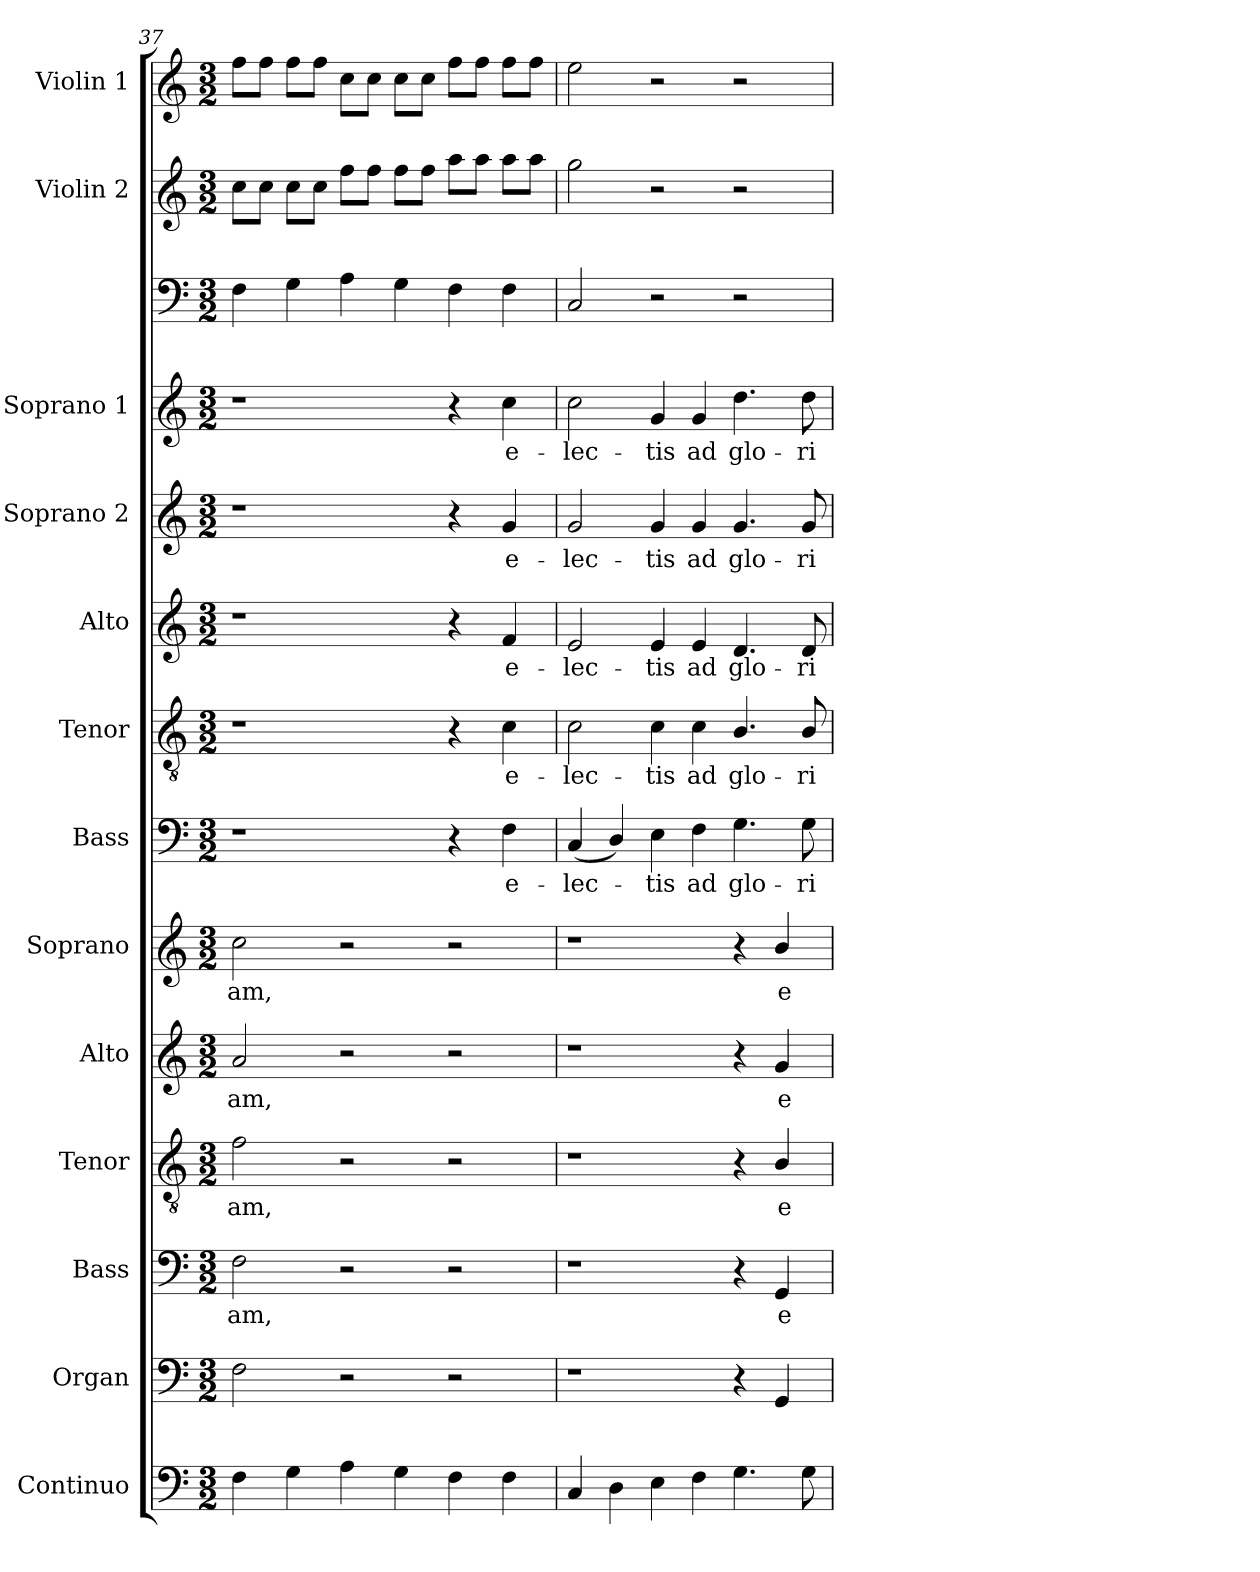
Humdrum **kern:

**kern	**kern	**kern	**text	**kern	**text	**kern	**text	**kern	**text	**kern	**text	**kern	**text	**kern	**text	**kern	**text	**kern	**text	**kern	**kern	**kern
*part14	*part13	*part12	*part12	*part11	*part11	*part10	*part10	*part9	*part9	*part8	*part8	*part7	*part7	*part6	*part6	*part5	*part5	*part4	*part4	*part3	*part2	*part1
*staff14	*staff13	*staff12	*staff12	*staff11	*staff11	*staff10	*staff10	*staff9	*staff9	*staff8	*staff8	*staff7	*staff7	*staff6	*staff6	*staff5	*staff5	*staff4	*staff4	*staff3	*staff2	*staff1
*I"Continuo	*I"Organ	*I"Bass	*	*I"Tenor	*	*I"Alto	*	*I"Soprano	*	*I"Bass	*	*I"Tenor	*	*I"Alto	*	*I"Soprano 2	*	*I"Soprano 1	*	*I""Acc. to violins"	*I"Violin 2	*I"Violin 1
*I'Cont.	*I'Org.	*I'B.	*	*I'T.	*	*I'A.	*	*I'S.	*	*I'B.	*	*I'T.	*	*I'A.	*	*I'S2.	*	*I'S1.	*	*I'Ac to violins.	*I'Vln. 2	*I'Vln. 1
*clefF4	*clefF4	*clefF4	*	*clefGv2	*	*clefG2	*	*clefG2	*	*clefF4	*	*clefGv2	*	*clefG2	*	*clefG2	*	*clefG2	*	*clefF4	*clefG2	*clefG2
*	*	*	*	*ITrd7c12	*	*	*	*	*	*	*	*ITrd7c12	*	*	*	*	*	*	*	*	*	*
*k[]	*k[]	*k[]	*	*k[]	*	*k[]	*	*k[]	*	*k[]	*	*k[]	*	*k[]	*	*k[]	*	*k[]	*	*k[]	*k[]	*k[]
*C:	*C:	*C:	*	*C:	*	*C:	*	*C:	*	*C:	*	*C:	*	*C:	*	*C:	*	*C:	*	*C:	*C:	*C:
*M3/2	*M3/2	*M3/2	*	*M3/2	*	*M3/2	*	*M3/2	*	*M3/2	*	*M3/2	*	*M3/2	*	*M3/2	*	*M3/2	*	*M3/2	*M3/2	*M3/2
=37	=37	=37	=37	=37	=37	=37	=37	=37	=37	=37	=37	=37	=37	=37	=37	=37	=37	=37	=37	=37	=37	=37
!	!	!	!LO:LY:b:color=#000000	!	!	!	!	!	!	!	!	!	!	!	!	!	!	!	!	!	!	!
!	!	!	!	!	!LO:LY:b:color=#000000	!	!	!	!	!	!	!	!	!	!	!	!	!	!	!	!	!
!	!	!	!	!	!	!	!LO:LY:b:color=#000000	!	!	!	!	!	!	!	!	!	!	!	!	!	!	!
!	!	!	!	!	!	!	!	!	!LO:LY:b:color=#000000	!	!	!	!	!	!	!	!	!	!	!	!	!
4Fi\	2Fi\	2Fi\	-am,	2Fi\	-am,	2ai/	-am,	2cci\	-am,	1r	.	1r	.	1r	.	1r	.	1r	.	4Fi\	8cci\L	8ffi\L
.	.	.	.	.	.	.	.	.	.	.	.	.	.	.	.	.	.	.	.	.	8cci\J	8ffi\J
4Gi\	.	.	.	.	.	.	.	.	.	.	.	.	.	.	.	.	.	.	.	4Gi\	8cci\L	8ffi\L
.	.	.	.	.	.	.	.	.	.	.	.	.	.	.	.	.	.	.	.	.	8cci\J	8ffi\J
4Ai\	2r	2r	.	2r	.	2r	.	2r	.	.	.	.	.	.	.	.	.	.	.	4Ai\	8ffi\L	8cci\L
.	.	.	.	.	.	.	.	.	.	.	.	.	.	.	.	.	.	.	.	.	8ffi\J	8cci\J
4Gi\	.	.	.	.	.	.	.	.	.	.	.	.	.	.	.	.	.	.	.	4Gi\	8ffi\L	8cci\L
.	.	.	.	.	.	.	.	.	.	.	.	.	.	.	.	.	.	.	.	.	8ffi\J	8cci\J
4Fi\	2r	2r	.	2r	.	2r	.	2r	.	4r	.	4r	.	4r	.	4r	.	4r	.	4Fi\	8aai\L	8ffi\L
.	.	.	.	.	.	.	.	.	.	.	.	.	.	.	.	.	.	.	.	.	8aai\J	8ffi\J
!	!	!	!	!	!	!	!	!	!	!	!LO:LY:b:color=#000000	!	!	!	!	!	!	!	!	!	!	!
!	!	!	!	!	!	!	!	!	!	!	!	!	!LO:LY:b:color=#000000	!	!	!	!	!	!	!	!	!
!	!	!	!	!	!	!	!	!	!	!	!	!	!	!	!LO:LY:b:color=#000000	!	!	!	!	!	!	!
!	!	!	!	!	!	!	!	!	!	!	!	!	!	!	!	!	!LO:LY:b:color=#000000	!	!	!	!	!
!	!	!	!	!	!	!	!	!	!	!	!	!	!	!	!	!	!	!	!LO:LY:b:color=#000000	!	!	!
4Fi\	.	.	.	.	.	.	.	.	.	4Fi\	e-	4Ci\	e-	4fi/	e-	4gi/	e-	4cci\	e-	4Fi\	8aai\L	8ffi\L
.	.	.	.	.	.	.	.	.	.	.	.	.	.	.	.	.	.	.	.	.	8aai\J	8ffi\J
=38	=38	=38	=38	=38	=38	=38	=38	=38	=38	=38	=38	=38	=38	=38	=38	=38	=38	=38	=38	=38	=38	=38
!	!	!	!	!	!	!	!	!	!	!	!LO:LY:b:color=#000000	!	!	!	!	!	!	!	!	!	!	!
!	!	!	!	!	!	!	!	!	!	!	!	!	!LO:LY:b:color=#000000	!	!	!	!	!	!	!	!	!
!	!	!	!	!	!	!	!	!	!	!	!	!	!	!	!LO:LY:b:color=#000000	!	!	!	!	!	!	!
!	!	!	!	!	!	!	!	!	!	!	!	!	!	!	!	!	!LO:LY:b:color=#000000	!	!	!	!	!
!	!	!	!	!	!	!	!	!	!	!	!	!	!	!	!	!	!	!	!LO:LY:b:color=#000000	!	!	!
4Ci/	1r	1r	.	1r	.	1r	.	1r	.	(4Ci/	-lec-	2Ci\	-lec-	2ei/	-lec-	2gi/	-lec-	2cci\	-lec-	2Ci/	2ggi\	2eei\
4Di\	.	.	.	.	.	.	.	.	.	4Di/)	.	.	.	.	.	.	.	.	.	.	.	.
!	!	!	!	!	!	!	!	!	!	!	!LO:LY:b:color=#000000	!	!	!	!	!	!	!	!	!	!	!
!	!	!	!	!	!	!	!	!	!	!	!	!	!LO:LY:b:color=#000000	!	!	!	!	!	!	!	!	!
!	!	!	!	!	!	!	!	!	!	!	!	!	!	!	!LO:LY:b:color=#000000	!	!	!	!	!	!	!
!	!	!	!	!	!	!	!	!	!	!	!	!	!	!	!	!	!LO:LY:b:color=#000000	!	!	!	!	!
!	!	!	!	!	!	!	!	!	!	!	!	!	!	!	!	!	!	!	!LO:LY:b:color=#000000	!	!	!
4Ei\	.	.	.	.	.	.	.	.	.	4Ei\	-tis	4Ci\	-tis	4ei/	-tis	4gi/	-tis	4gi/	-tis	2r	2r	2r
!	!	!	!	!	!	!	!	!	!	!	!LO:LY:b:color=#000000	!	!	!	!	!	!	!	!	!	!	!
!	!	!	!	!	!	!	!	!	!	!	!	!	!LO:LY:b:color=#000000	!	!	!	!	!	!	!	!	!
!	!	!	!	!	!	!	!	!	!	!	!	!	!	!	!LO:LY:b:color=#000000	!	!	!	!	!	!	!
!	!	!	!	!	!	!	!	!	!	!	!	!	!	!	!	!	!LO:LY:b:color=#000000	!	!	!	!	!
!	!	!	!	!	!	!	!	!	!	!	!	!	!	!	!	!	!	!	!LO:LY:b:color=#000000	!	!	!
4Fi\	.	.	.	.	.	.	.	.	.	4Fi\	ad	4Ci\	ad	4ei/	ad	4gi/	ad	4gi/	ad	.	.	.
!	!	!	!	!	!	!	!	!	!	!	!LO:LY:b:color=#000000	!	!	!	!	!	!	!	!	!	!	!
!	!	!	!	!	!	!	!	!	!	!	!	!	!LO:LY:b:color=#000000	!	!	!	!	!	!	!	!	!
!	!	!	!	!	!	!	!	!	!	!	!	!	!	!	!LO:LY:b:color=#000000	!	!	!	!	!	!	!
!	!	!	!	!	!	!	!	!	!	!	!	!	!	!	!	!	!LO:LY:b:color=#000000	!	!	!	!	!
!	!	!	!	!	!	!	!	!	!	!	!	!	!	!	!	!	!	!	!LO:LY:b:color=#000000	!	!	!
4.Gi\	4r	4r	.	4r	.	4r	.	4r	.	4.Gi\	glo-	4.BBi/	glo-	4.di/	glo-	4.gi/	glo-	4.ddi\	glo-	2r	2r	2r
!	!	!	!LO:LY:b:color=#000000	!	!	!	!	!	!	!	!	!	!	!	!	!	!	!	!	!	!	!
!	!	!	!	!	!LO:LY:b:color=#000000	!	!	!	!	!	!	!	!	!	!	!	!	!	!	!	!	!
!	!	!	!	!	!	!	!LO:LY:b:color=#000000	!	!	!	!	!	!	!	!	!	!	!	!	!	!	!
!	!	!	!	!	!	!	!	!	!LO:LY:b:color=#000000	!	!	!	!	!	!	!	!	!	!	!	!	!
.	4GGi/	4GGi/	e-	4BBi/	e-	4gi/	e-	4bi/	e-	.	.	.	.	.	.	.	.	.	.	.	.	.
!	!	!	!	!	!	!	!	!	!	!	!LO:LY:b:color=#000000	!	!	!	!	!	!	!	!	!	!	!
!	!	!	!	!	!	!	!	!	!	!	!	!	!LO:LY:b:color=#000000	!	!	!	!	!	!	!	!	!
!	!	!	!	!	!	!	!	!	!	!	!	!	!	!	!LO:LY:b:color=#000000	!	!	!	!	!	!	!
!	!	!	!	!	!	!	!	!	!	!	!	!	!	!	!	!	!LO:LY:b:color=#000000	!	!	!	!	!
!	!	!	!	!	!	!	!	!	!	!	!	!	!	!	!	!	!	!	!LO:LY:b:color=#000000	!	!	!
8Gi\	.	.	.	.	.	.	.	.	.	8Gi\	-ri-	8BBi/	-ri-	8di/	-ri-	8gi/	-ri-	8ddi\	-ri-	.	.	.
=	=	=	=	=	=	=	=	=	=	=	=	=	=	=	=	=	=	=	=	=	=	=
*-	*-	*-	*-	*-	*-	*-	*-	*-	*-	*-	*-	*-	*-	*-	*-	*-	*-	*-	*-	*-	*-	*-
